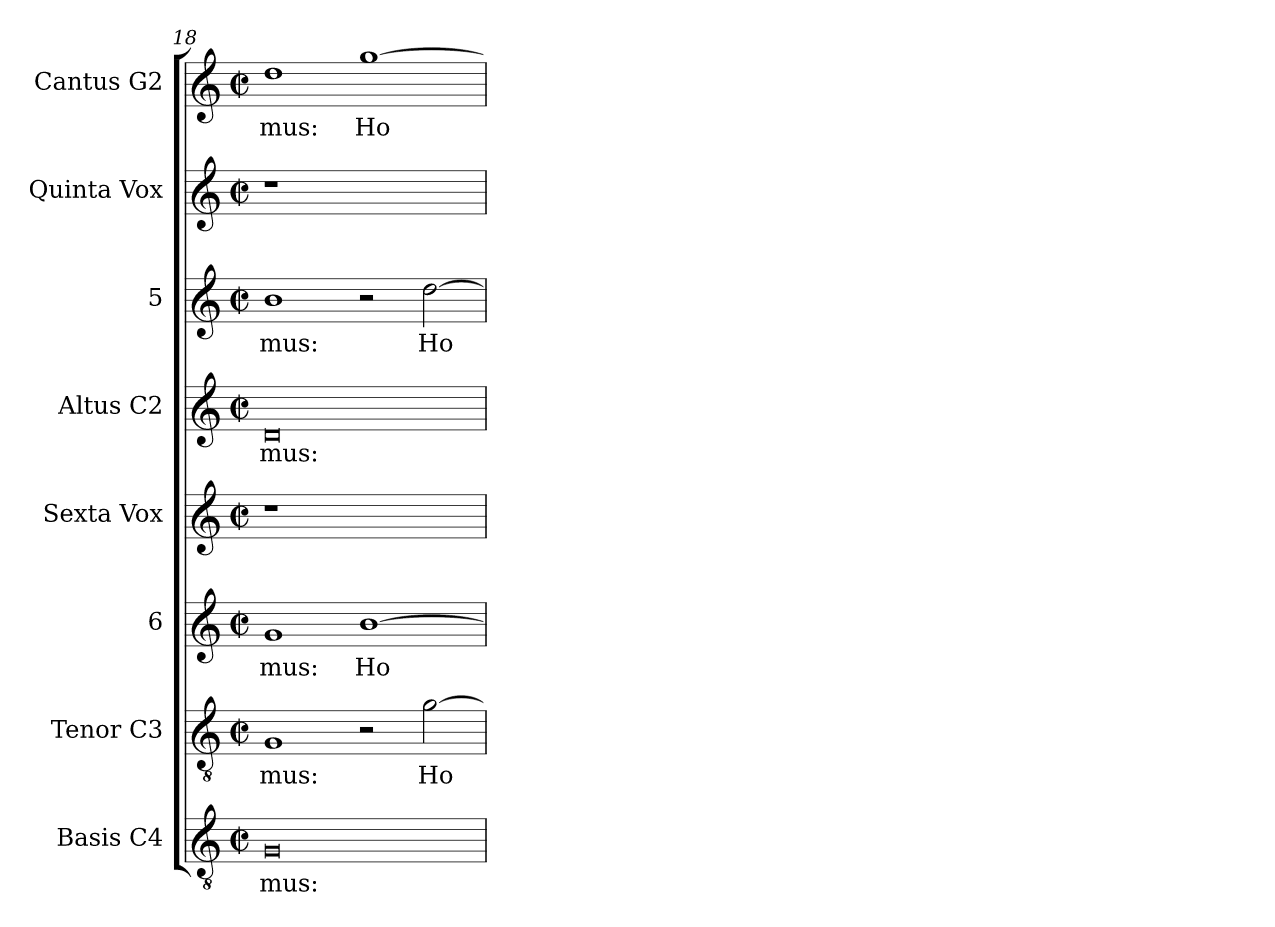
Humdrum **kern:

**kern	**text	**kern	**text	**kern	**text	**kern	**kern	**text	**kern	**text	**kern	**kern	**text
*part8	*part8	*part7	*part7	*part6	*part6	*part5	*part4	*part4	*part3	*part3	*part2	*part1	*part1
*staff8	*staff8	*staff7	*staff7	*staff6	*staff6	*staff5	*staff4	*staff4	*staff3	*staff3	*staff2	*staff1	*staff1
*I"Basis  C4	*	*I"Tenor  C3	*	*I"6	*	*I"Sexta  Vox	*I"Altus  C2	*	*I"5	*	*I"Quinta  Vox	*I"Cantus  G2	*
*I'B	*	*I'T	*	*	*	*	*I'A	*	*	*	*	*I'C	*
*clefGv2	*	*clefGv2	*	*clefG2	*	*clefG2	*clefG2	*	*clefG2	*	*clefG2	*clefG2	*
*k[]	*	*k[]	*	*k[]	*	*k[]	*k[]	*	*k[]	*	*k[]	*k[]	*
*C:	*	*C:	*	*C:	*	*C:	*C:	*	*C:	*	*C:	*C:	*
*M2/2	*	*M2/2	*	*M2/2	*	*M2/2	*M2/2	*	*M2/2	*	*M2/2	*M2/2	*
*met(c|)	*	*met(c|)	*	*met(c|)	*	*met(c|)	*met(c|)	*	*met(c|)	*	*met(c|)	*met(c|)	*
=18	=18	=18	=18	=18	=18	=18	=18	=18	=18	=18	=18	=18	=18
!	!LO:LY:b:cj	!	!LO:LY:b:cj	!	!LO:LY:b:cj	!	!	!LO:LY:b:cj	!	!LO:LY:b:cj	!	!	!LO:LY:b:cj
0G	-mus:	1G	-mus:	1g	-mus:	1r	0d	-mus:	1b	-mus:	1r	1dd	-mus:
!	!	!	!	!	!LO:LY:b:cj	!	!	!	!	!	!	!	!LO:LY:b:cj
.	.	2r	.	[>1b	Ho-	1ryy	.	.	2r	.	1ryy	[>1gg	Ho-
!	!	!	!LO:LY:b:cj	!	!	!	!	!	!	!LO:LY:b:cj	!	!	!
.	.	[>2g\	Ho-	.	.	.	.	.	[>2dd\	Ho-	.	.	.
=	=	=	=	=	=	=	=	=	=	=	=	=	=
*-	*-	*-	*-	*-	*-	*-	*-	*-	*-	*-	*-	*-	*-
